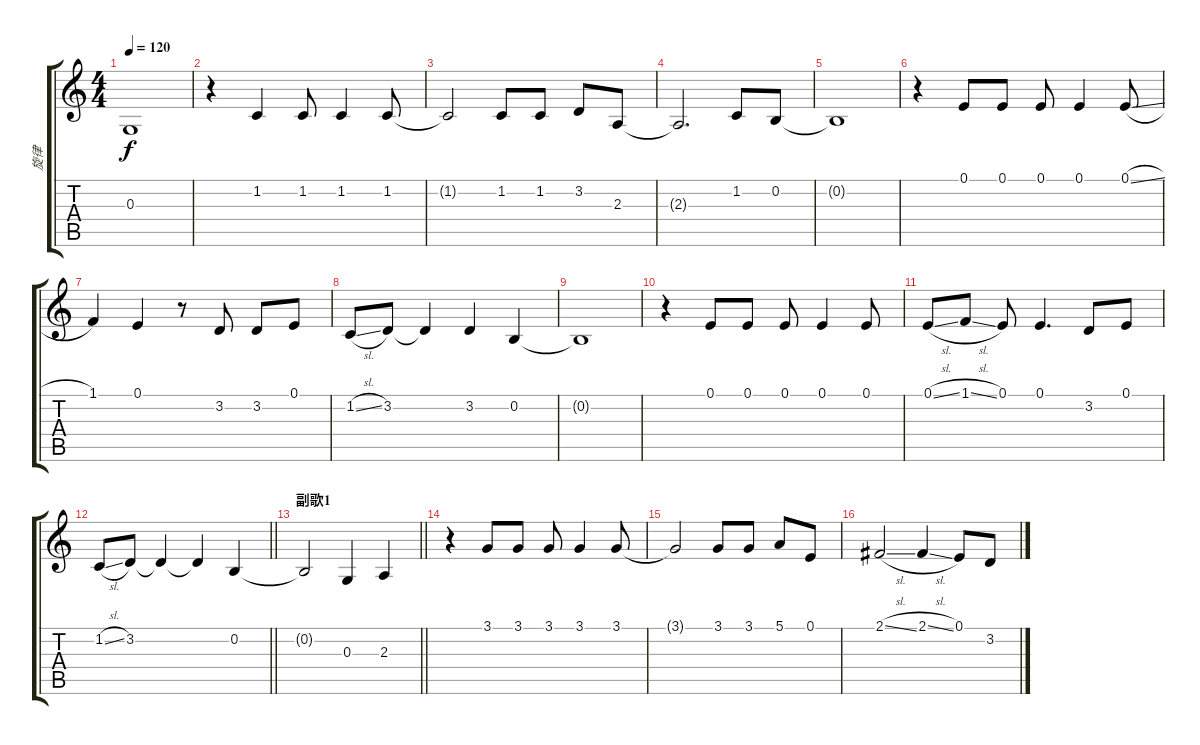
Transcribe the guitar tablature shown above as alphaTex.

\track ("旋律" "旋律") {instrument lead2sawtooth}
\staff {score tabs}
\tuning (E4 B3 G3 D3 A2 E2) {hide}
\ts (4 4)
\tempo 120
\clef g2
\ks c
0.3.1{dy f} |
r.4 1.2.4 1.2.8 1.2.4 1.2.8 |
1.2{t}.2 1.2.8 1.2.8 3.2.8 2.3.8 |
2.3{t}.2{d} 1.2.8 0.2.8 |
0.2{t}.1 |
r.4 0.1.8 0.1.8 0.1.8 0.1.4 0.1{sl}.8 |
1.1.4 0.1.4 r.8 3.2.8 3.2.8 0.1.8 |
1.2{sl}.8 3.2.8 3.2{t}.4 3.2.4 0.2.4 |
0.2{t}.1 |
r.4 0.1.8 0.1.8 0.1.8 0.1.4 0.1.8 |
0.1{sl}.8 1.1{sl}.8 0.1.8 0.1.4{d} 3.2.8 0.1.8 |
\barLineRight lightlight
1.2{sl}.8 3.2.8 3.2{t}.4 3.2{t}.4 0.2.4 |
\section ("" "副歌1")
\barLineRight lightlight
0.2{t}.2 0.3.4 2.3.4 |
r.4 3.1.8 3.1.8 3.1.8 3.1.4 3.1.8 |
3.1{t}.2 3.1.8 3.1.8 5.1.8 0.1.8 |
2.1{sl}.2 2.1{sl}.4 0.1.8 3.2{sl}.8
